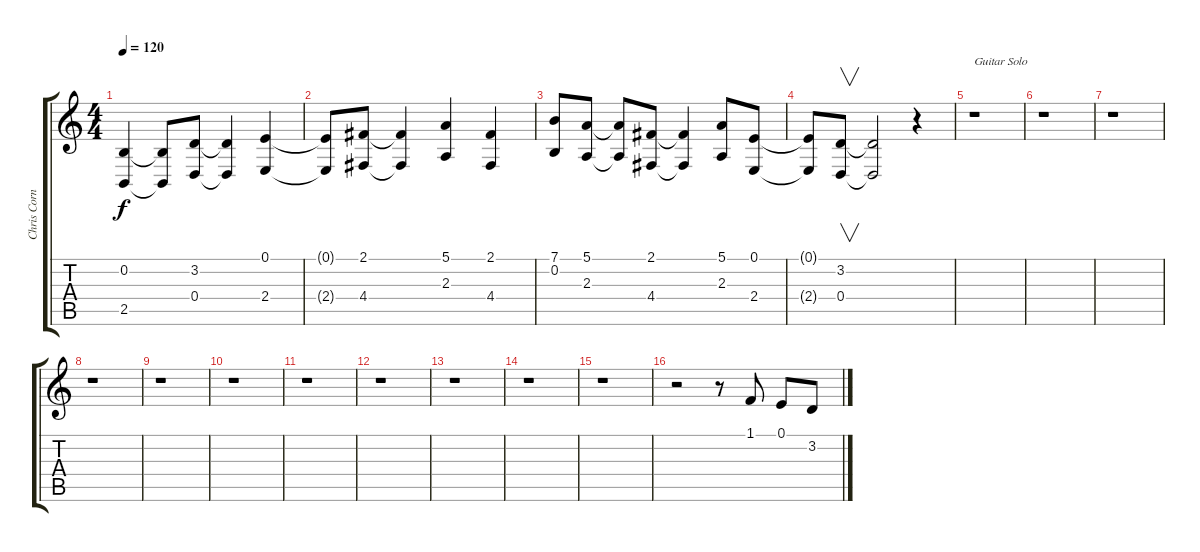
\track ("Chris Cornell" "Chris Corn") {instrument lead6voice}
\staff {score tabs}
\tuning (E4 B3 G3 D3 A2 E2) {hide}
\ts (4 4)
\tempo 120
\clef g2
\ks c
(0.2 2.5).4{dy f} (0.2{t} 2.5{t}).8 (3.2 0.4).8 (3.2{t} 0.4{t}).4 (0.1 2.4).4 |
(0.1{t} 2.4{t}).8 (2.1 4.4).8 (2.1{t} 4.4{t}).4 (5.1 2.3).4 (2.1 4.4).4 |
(7.1 0.2).8 (5.1 2.3).8 (5.1{t} 2.3{t}).8 (2.1 4.4).8 (2.1{t} 4.4{t}).4 (5.1 2.3).8 (0.1 2.4).8 |
(0.1{t} 2.4{t}).8 (3.2 0.4).8{v} (3.2{t} 0.4{t}).2 r.4 |
r.1{txt "Guitar Solo"} |
r.1 |
r.1 |
r.1 |
r.1 |
r.1 |
r.1 |
r.1 |
r.1 |
r.1 |
r.1 |
r.2 r.8 1.1.8 0.1.8 3.2.8
